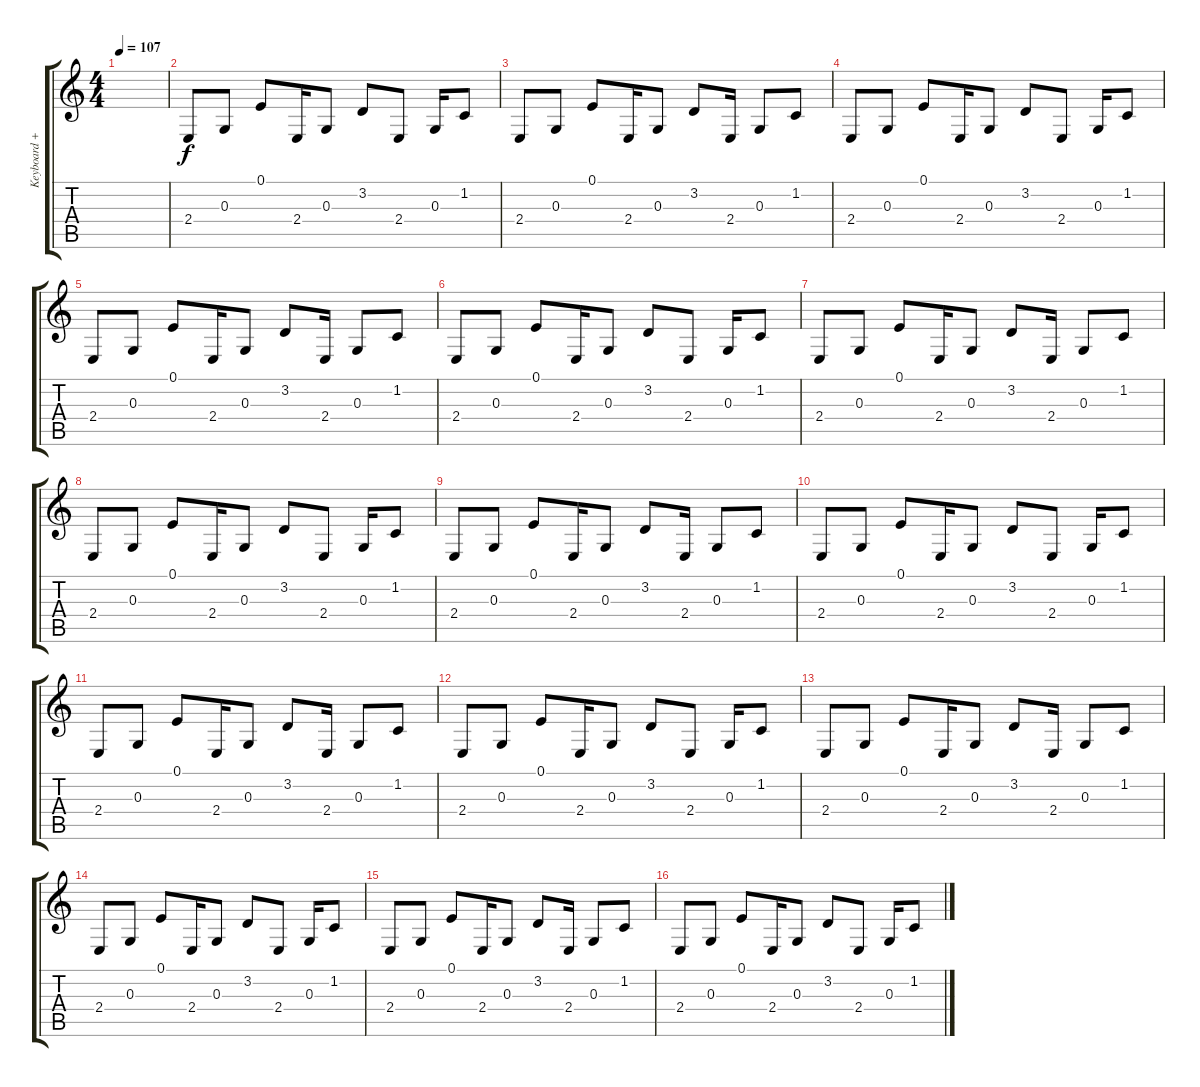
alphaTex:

\track ("Keyboard + Gitarre" "Keyboard +") {instrument vibraphone}
\staff {score tabs}
\tuning (E4 B3 G3 D3 A2 E2) {hide}
\ts (4 4)
\tempo 107
\clef g2
\ks c
|
2.4.8 0.3.8 0.1.8 2.4.16 0.3.8 3.2.8 2.4.8 0.3.16 1.2.8 |
2.4.8 0.3.8 0.1.8 2.4.16 0.3.8 3.2.8 2.4.16 0.3.8 1.2.8 |
2.4.8 0.3.8 0.1.8 2.4.16 0.3.8 3.2.8 2.4.8 0.3.16 1.2.8 |
2.4.8 0.3.8 0.1.8 2.4.16 0.3.8 3.2.8 2.4.16 0.3.8 1.2.8 |
2.4.8 0.3.8 0.1.8 2.4.16 0.3.8 3.2.8 2.4.8 0.3.16 1.2.8 |
2.4.8 0.3.8 0.1.8 2.4.16 0.3.8 3.2.8 2.4.16 0.3.8 1.2.8 |
2.4.8 0.3.8 0.1.8 2.4.16 0.3.8 3.2.8 2.4.8 0.3.16 1.2.8 |
2.4.8 0.3.8 0.1.8 2.4.16 0.3.8 3.2.8 2.4.16 0.3.8 1.2.8 |
2.4.8 0.3.8 0.1.8 2.4.16 0.3.8 3.2.8 2.4.8 0.3.16 1.2.8 |
2.4.8 0.3.8 0.1.8 2.4.16 0.3.8 3.2.8 2.4.16 0.3.8 1.2.8 |
2.4.8 0.3.8 0.1.8 2.4.16 0.3.8 3.2.8 2.4.8 0.3.16 1.2.8 |
2.4.8 0.3.8 0.1.8 2.4.16 0.3.8 3.2.8 2.4.16 0.3.8 1.2.8 |
2.4.8 0.3.8 0.1.8 2.4.16 0.3.8 3.2.8 2.4.8 0.3.16 1.2.8 |
2.4.8 0.3.8 0.1.8 2.4.16 0.3.8 3.2.8 2.4.16 0.3.8 1.2.8 |
2.4.8 0.3.8 0.1.8 2.4.16 0.3.8 3.2.8 2.4.8 0.3.16 1.2.8
